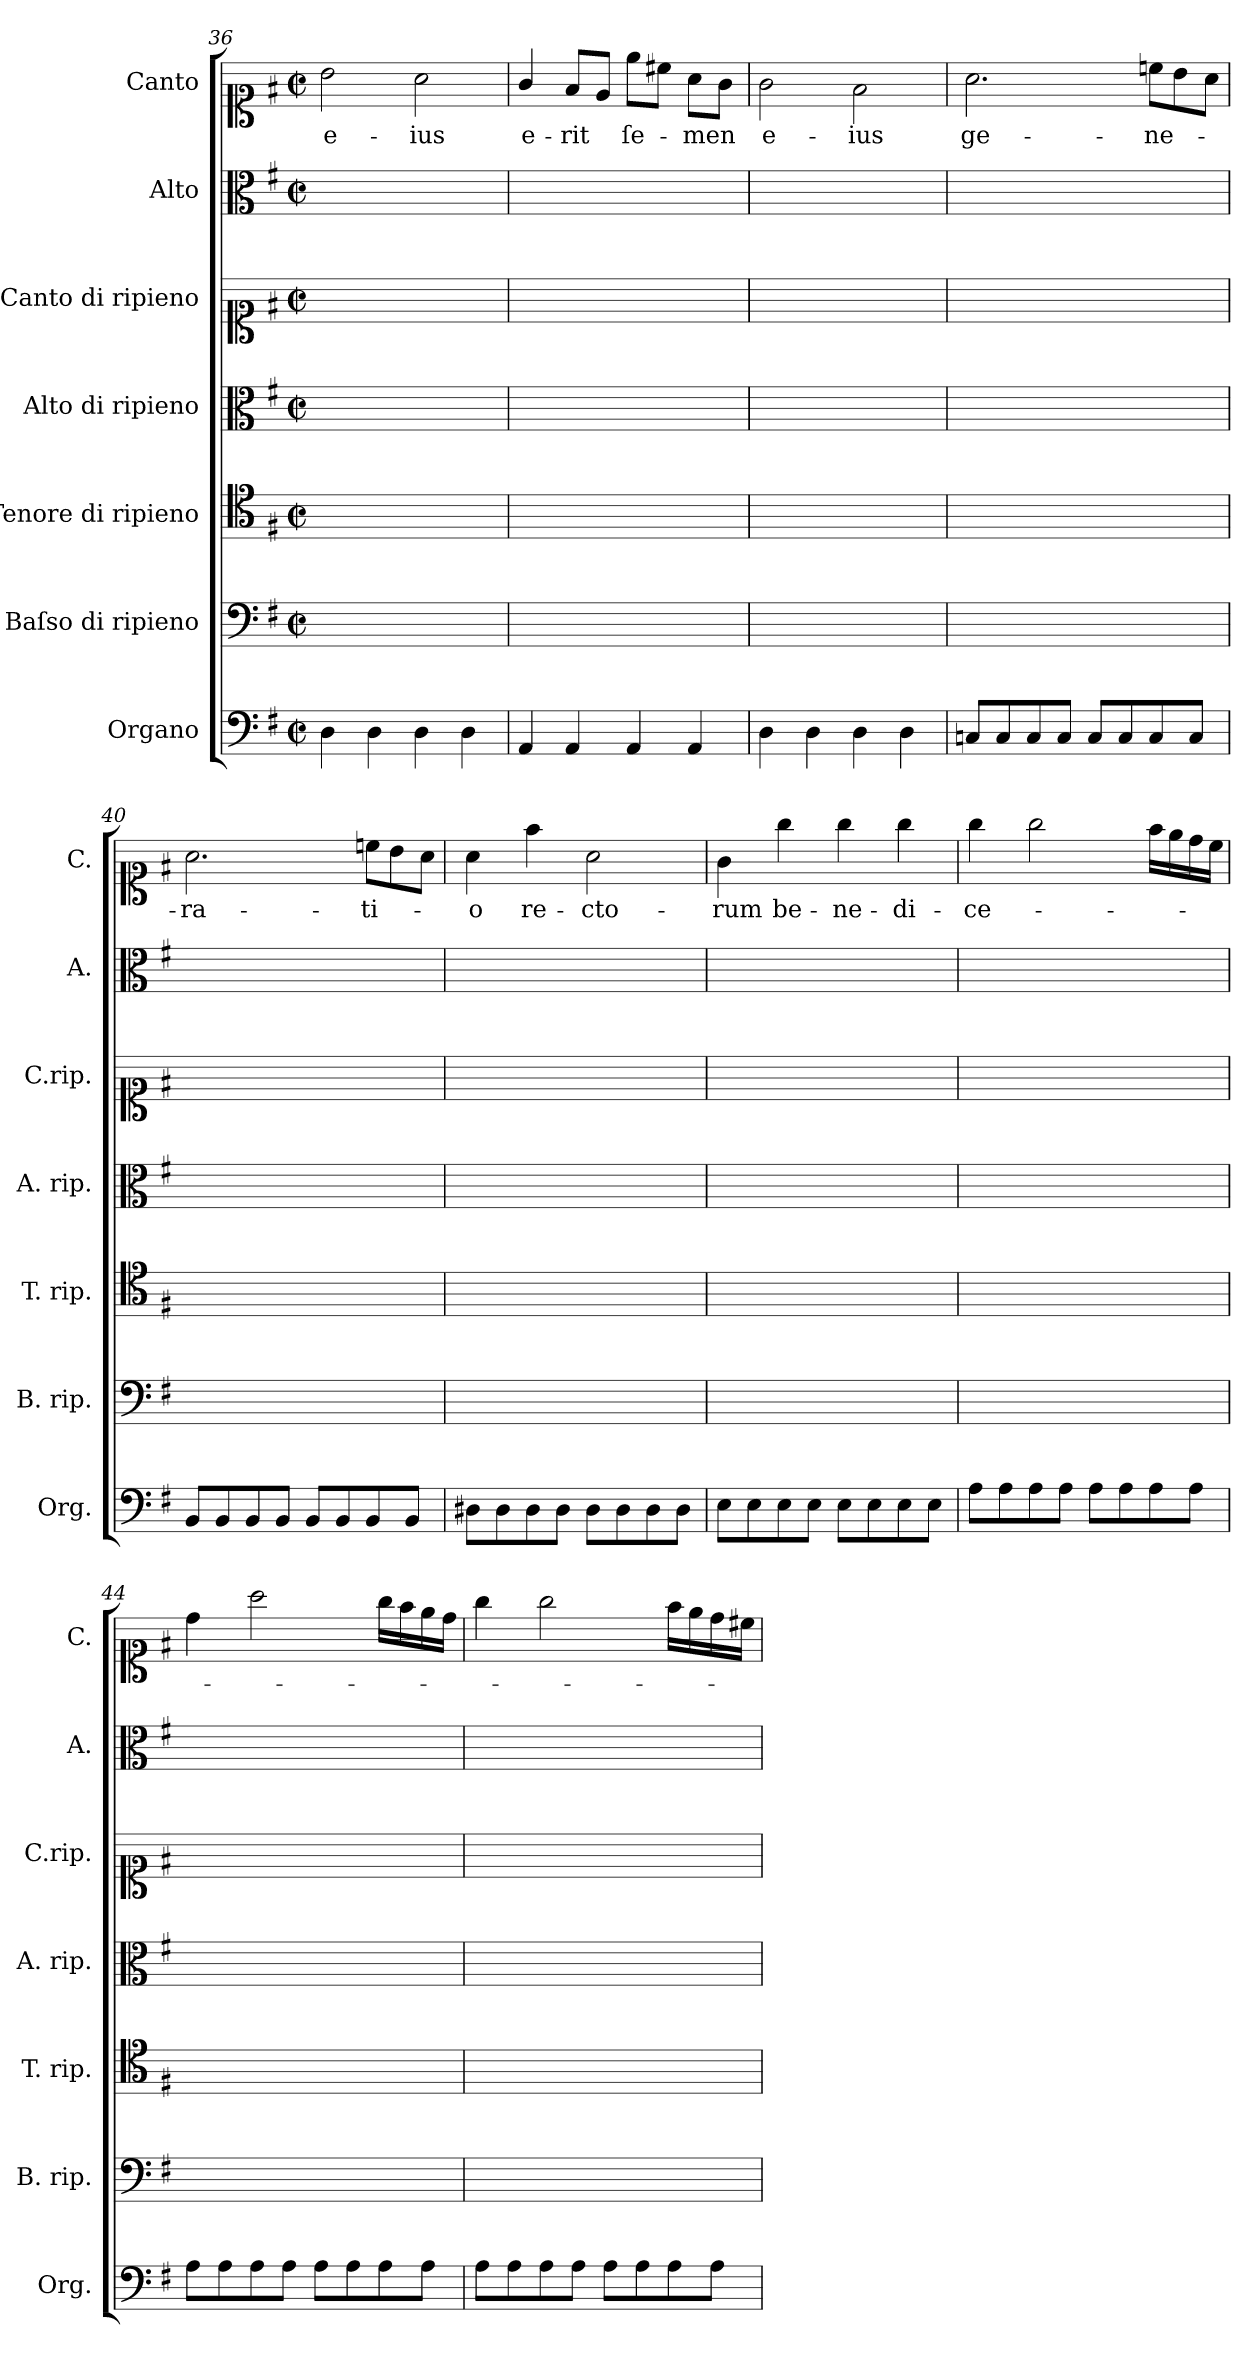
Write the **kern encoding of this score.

**kern	**kern	**kern	**kern	**kern	**kern	**kern	**text
*part7	*part6	*part5	*part4	*part3	*part2	*part1	*part1
*staff7	*staff6	*staff5	*staff4	*staff3	*staff2	*staff1	*staff1
*I"Organo	*I"Baſso di ripieno	*I"Tenore di ripieno	*I"Alto di ripieno	*I"Canto di ripieno	*I"Alto	*I"Canto	*
*I'Org.	*I'B. rip.	*I'T. rip.	*I'A. rip.	*I'C.rip.	*I'A.	*I'C.	*
*clefF4	*clefF4	*clefC4	*clefC3	*clefC1	*clefC3	*clefC1	*
*k[f#]	*k[f#]	*k[f#]	*k[f#]	*k[f#]	*k[f#]	*k[f#]	*
*M2/2	*M2/2	*M2/2	*M2/2	*M2/2	*M2/2	*M2/2	*
*met(c|)	*met(c|)	*met(c|)	*met(c|)	*met(c|)	*met(c|)	*met(c|)	*
=36	=36	=36	=36	=36	=36	=36	=36
4D\	1ryy	1ryy	1ryy	1ryy	1ryy	2b\	e-
4D\	.	.	.	.	.	.	.
4D\	.	.	.	.	.	2a\	-ius
4D\	.	.	.	.	.	.	.
=37	=37	=37	=37	=37	=37	=37	=37
4AA/	1ryy	1ryy	1ryy	1ryy	1ryy	4g/	e-
4AA/	.	.	.	.	.	8f#/L	-rit
.	.	.	.	.	.	8e/J	.
4AA/	.	.	.	.	.	8ee\L	ſe-
.	.	.	.	.	.	8cc#X\J	.
4AA/	.	.	.	.	.	8a\L	-men
.	.	.	.	.	.	8g\J	.
=38	=38	=38	=38	=38	=38	=38	=38
4D\	1ryy	1ryy	1ryy	1ryy	1ryy	2g\	e-
4D\	.	.	.	.	.	.	.
4D\	.	.	.	.	.	2f#\	-ius
4D\	.	.	.	.	.	.	.
=39	=39	=39	=39	=39	=39	=39	=39
8Cn/L	1ryy	1ryy	1ryy	1ryy	1ryy	2.a\	ge-
8C/	.	.	.	.	.	.	.
8C/	.	.	.	.	.	.	.
8C/J	.	.	.	.	.	.	.
8C/L	.	.	.	.	.	.	.
8C/	.	.	.	.	.	.	.
*	*	*	*	*	*	*Xtuplet	*
8C/	.	.	.	.	.	12ccn\L	-ne-
.	.	.	.	.	.	12b\	.
8C/J	.	.	.	.	.	.	.
.	.	.	.	.	.	12a\J	.
=40	=40	=40	=40	=40	=40	=40	=40
8BB/L	1ryy	1ryy	1ryy	1ryy	1ryy	2.a\	-ra-
8BB/	.	.	.	.	.	.	.
8BB/	.	.	.	.	.	.	.
8BB/J	.	.	.	.	.	.	.
8BB/L	.	.	.	.	.	.	.
8BB/	.	.	.	.	.	.	.
8BB/	.	.	.	.	.	12ccn\L	-ti-
.	.	.	.	.	.	12b\	.
8BB/J	.	.	.	.	.	.	.
.	.	.	.	.	.	12a\J	.
=41	=41	=41	=41	=41	=41	=41	=41
8D#X\L	1ryy	1ryy	1ryy	1ryy	1ryy	4a\	-o
8D#\	.	.	.	.	.	.	.
8D#\	.	.	.	.	.	4ff#\	re-
8D#\J	.	.	.	.	.	.	.
8D#\L	.	.	.	.	.	2a\	-cto-
8D#\	.	.	.	.	.	.	.
8D#\	.	.	.	.	.	.	.
8D#\J	.	.	.	.	.	.	.
=42	=42	=42	=42	=42	=42	=42	=42
8E\L	1ryy	1ryy	1ryy	1ryy	1ryy	4g\	-rum
8E\	.	.	.	.	.	.	.
8E\	.	.	.	.	.	4gg\	be-
8E\J	.	.	.	.	.	.	.
8E\L	.	.	.	.	.	4gg\	-ne-
8E\	.	.	.	.	.	.	.
8E\	.	.	.	.	.	4gg\	-di-
8E\J	.	.	.	.	.	.	.
=43	=43	=43	=43	=43	=43	=43	=43
8A\L	1ryy	1ryy	1ryy	1ryy	1ryy	4gg\	-ce-
8A\	.	.	.	.	.	.	.
8A\	.	.	.	.	.	2gg\	.
8A\J	.	.	.	.	.	.	.
8A\L	.	.	.	.	.	.	.
8A\	.	.	.	.	.	.	.
8A\	.	.	.	.	.	16ff#\LL	.
.	.	.	.	.	.	16ee\	.
8A\J	.	.	.	.	.	16dd\	.
.	.	.	.	.	.	16cc\JJ	.
=44	=44	=44	=44	=44	=44	=44	=44
8A\L	1ryy	1ryy	1ryy	1ryy	1ryy	4dd\	.
8A\	.	.	.	.	.	.	.
8A\	.	.	.	.	.	2aa\	.
8A\J	.	.	.	.	.	.	.
8A\L	.	.	.	.	.	.	.
8A\	.	.	.	.	.	.	.
8A\	.	.	.	.	.	16gg\LL	.
.	.	.	.	.	.	16ff#\	.
8A\J	.	.	.	.	.	16ee\	.
.	.	.	.	.	.	16dd\JJ	.
=45	=45	=45	=45	=45	=45	=45	=45
8A\L	1ryy	1ryy	1ryy	1ryy	1ryy	4gg\	.
8A\	.	.	.	.	.	.	.
8A\	.	.	.	.	.	2gg\	.
8A\J	.	.	.	.	.	.	.
8A\L	.	.	.	.	.	.	.
8A\	.	.	.	.	.	.	.
8A\	.	.	.	.	.	16ff#\LL	.
.	.	.	.	.	.	16ee\	.
8A\J	.	.	.	.	.	16dd\	.
.	.	.	.	.	.	16cc#X\JJ	.
=	=	=	=	=	=	=	=
*-	*-	*-	*-	*-	*-	*-	*-
